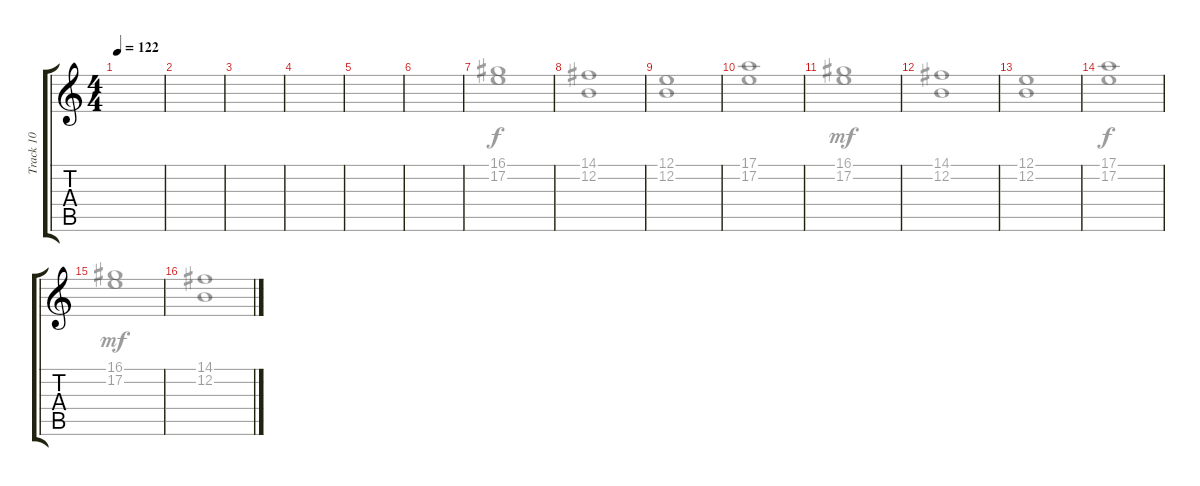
\track ("Track 10" "Track 10") {instrument stringensemble2}
\staff {score tabs}
\tuning (E4 B3 G3 D3 A2 E2) {hide}
\voice
\ts (4 4)
\tempo 122
\clef g2
\ks c
|
|
|
|
|
|
|
|
|
|
|
|
|
|
|
\voice
\clef g2
\ks c
|
|
|
|
|
|
(16.1 17.2).1 |
(14.1 12.2).1 |
(12.1 12.2).1 |
(17.1 17.2).1{dy f} |
(16.1 17.2).1{dy mf} |
(14.1 12.2).1 |
(12.1 12.2).1 |
(17.1 17.2).1{dy f} |
(16.1 17.2).1{dy mf} |
(14.1 12.2).1
